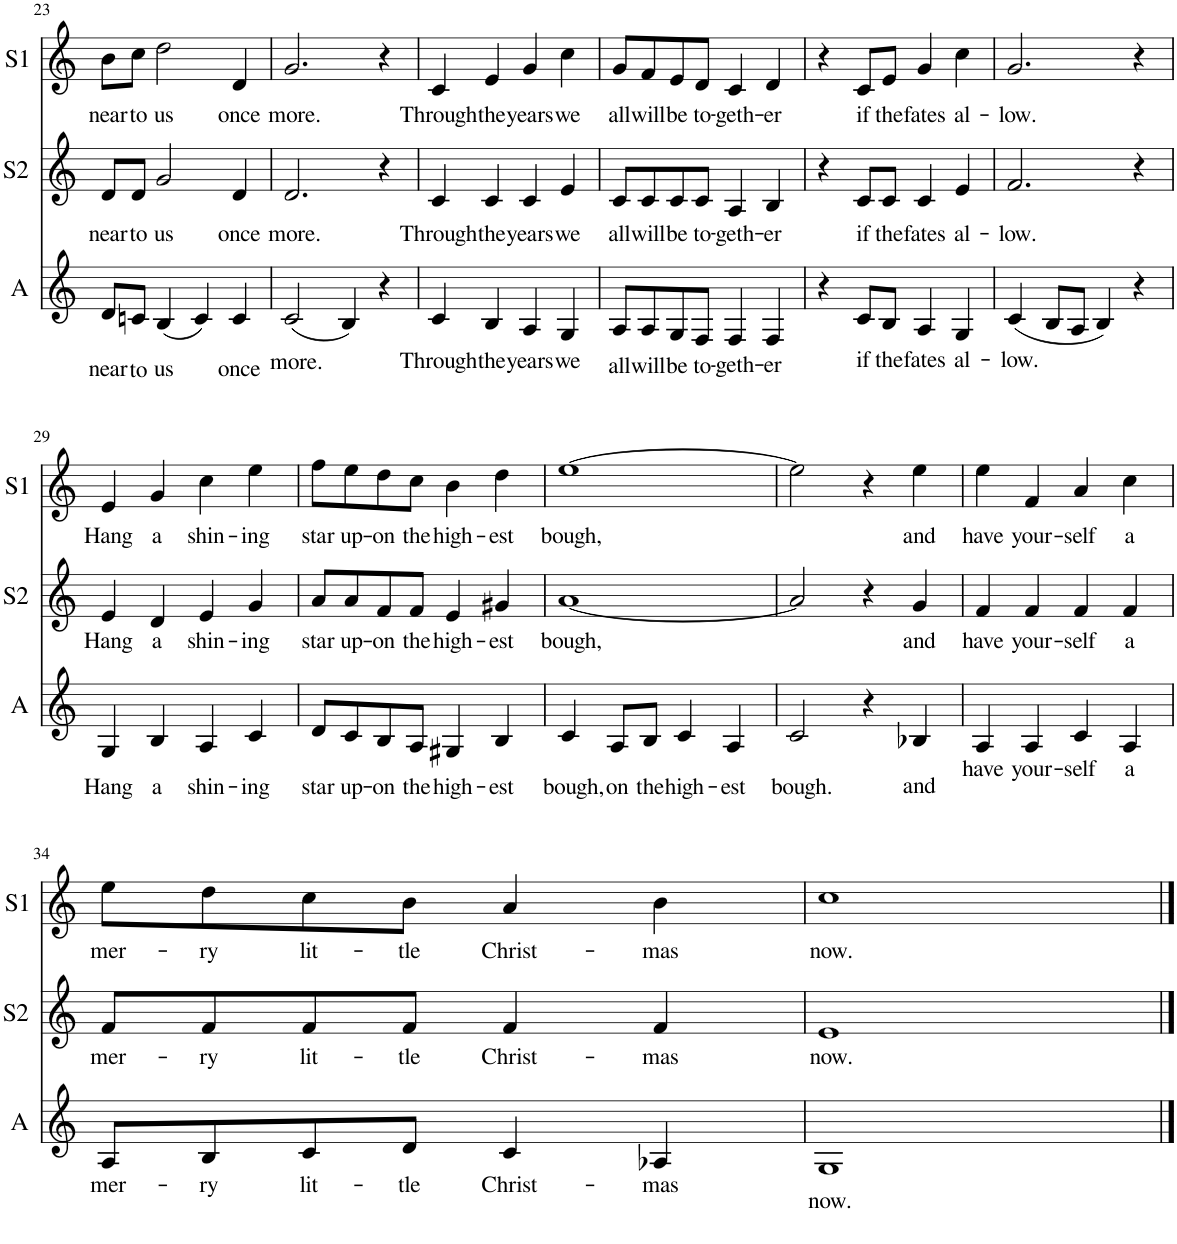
**kern	**text	**kern	**text	**kern	**text
*part3	*part3	*part2	*part2	*part1	*part1
*staff3	*staff3	*staff2	*staff2	*staff1	*staff1
*I"A	*	*I"S2	*	*I"S1	*
*I'A	*	*I'S2	*	*I'S1	*
!!LO:PB:g=z
*clefG2	*	*clefG2	*	*clefG2	*
*k[]	*	*k[]	*	*k[]	*
*M4/4	*	*M4/4	*	*M4/4	*
=23	=23	=23	=23	=23	=23
!	!LO:LY:b	!	!LO:LY:b	!	!LO:LY:b
8d/L	near	8d/L	near	8b\L	near
!	!LO:LY:b	!	!LO:LY:b	!	!LO:LY:b
8cn/J	to	8d/J	to	8cc\J	to
!	!LO:LY:b	!	!LO:LY:b	!	!LO:LY:b
(4B/	us	2g/	us	2dd\	us
4c/)	.	.	.	.	.
!	!LO:LY:b	!	!LO:LY:b	!	!LO:LY:b
4c/	once	4d/	once	4d/	once
=24	=24	=24	=24	=24	=24
!	!LO:LY:b	!	!LO:LY:b	!	!LO:LY:b
(2c/	more.	2.d/	more.	2.g/	more.
4B/)	.	.	.	.	.
4r	.	4r	.	4r	.
=25	=25	=25	=25	=25	=25
!	!LO:LY:b	!	!LO:LY:b	!	!LO:LY:b
4c/	Through	4c/	Through	4c/	Through
!	!LO:LY:b	!	!LO:LY:b	!	!LO:LY:b
4B/	the	4c/	the	4e/	the
!	!LO:LY:b	!	!LO:LY:b	!	!LO:LY:b
4A/	years	4c/	years	4g/	years
!	!LO:LY:b	!	!LO:LY:b	!	!LO:LY:b
4G/	we	4e/	we	4cc\	we
=26	=26	=26	=26	=26	=26
!	!LO:LY:b	!	!LO:LY:b	!	!LO:LY:b
8A/L	all	8c/L	all	8g/L	all
!	!LO:LY:b	!	!LO:LY:b	!	!LO:LY:b
8A/	will	8c/	will	8f/	will
!	!LO:LY:b	!	!LO:LY:b	!	!LO:LY:b
8G/	be	8c/	be	8e/	be
!	!LO:LY:b	!	!LO:LY:b	!	!LO:LY:b
8F/J	to-	8c/J	to-	8d/J	to-
!	!LO:LY:b	!	!LO:LY:b	!	!LO:LY:b
4F/	-geth-	4A/	-geth-	4c/	-geth-
!	!LO:LY:b	!	!LO:LY:b	!	!LO:LY:b
4F/	-er	4B/	-er	4d/	-er
=27	=27	=27	=27	=27	=27
4r	.	4r	.	4r	.
!	!LO:LY:b	!	!LO:LY:b	!	!LO:LY:b
8c/L	if	8c/L	if	8c/L	if
!	!LO:LY:b	!	!LO:LY:b	!	!LO:LY:b
8B/J	the	8c/J	the	8e/J	the
!	!LO:LY:b	!	!LO:LY:b	!	!LO:LY:b
4A/	fates	4c/	fates	4g/	fates
!	!LO:LY:b	!	!LO:LY:b	!	!LO:LY:b
4G/	al-	4e/	al-	4cc\	al-
=28	=28	=28	=28	=28	=28
!	!LO:LY:b	!	!LO:LY:b	!	!LO:LY:b
(4c/	-low.	2.f/	-low.	2.g/	-low.
8B/L	.	.	.	.	.
8A/J	.	.	.	.	.
4B/)	.	.	.	.	.
4r	.	4r	.	4r	.
!!LO:LB:g=z
=29	=29	=29	=29	=29	=29
!	!LO:LY:b	!	!LO:LY:b	!	!LO:LY:b
4G/	Hang	4e/	Hang	4e/	Hang
!	!LO:LY:b	!	!LO:LY:b	!	!LO:LY:b
4B/	a	4d/	a	4g/	a
!	!LO:LY:b	!	!LO:LY:b	!	!LO:LY:b
4A/	shin-	4e/	shin-	4cc\	shin-
!	!LO:LY:b	!	!LO:LY:b	!	!LO:LY:b
4c/	-ing	4g/	-ing	4ee\	-ing
=30	=30	=30	=30	=30	=30
!	!LO:LY:b	!	!LO:LY:b	!	!LO:LY:b
8d/L	star	8a/L	star	8ff\L	star
!	!LO:LY:b	!	!LO:LY:b	!	!LO:LY:b
8c/	up-	8a/	up-	8ee\	up-
!	!LO:LY:b	!	!LO:LY:b	!	!LO:LY:b
8B/	-on	8f/	-on	8dd\	-on
!	!LO:LY:b	!	!LO:LY:b	!	!LO:LY:b
8A/J	the	8f/J	the	8cc\J	the
!	!LO:LY:b	!	!LO:LY:b	!	!LO:LY:b
4G#X/	high-	4e/	high-	4b\	high-
!	!LO:LY:b	!	!LO:LY:b	!	!LO:LY:b
4B/	-est	4g#X/	-est	4dd\	-est
=31	=31	=31	=31	=31	=31
!	!LO:LY:b	!	!LO:LY:b	!	!LO:LY:b
4c/	bough,	[1a	bough,	[1ee	bough,
!	!LO:LY:b	!	!	!	!
8A/L	on	.	.	.	.
!	!LO:LY:b	!	!	!	!
8B/J	the	.	.	.	.
!	!LO:LY:b	!	!	!	!
4c/	high-	.	.	.	.
!	!LO:LY:b	!	!	!	!
4A/	-est	.	.	.	.
=32	=32	=32	=32	=32	=32
!	!LO:LY:b	!	!	!	!
2c/	bough.	2a/]	.	2ee\]	.
4r	.	4r	.	4r	.
!	!LO:LY:b	!	!LO:LY:b	!	!LO:LY:b
4B-X/	and	4g/	and	4ee\	and
=33	=33	=33	=33	=33	=33
!	!LO:LY:b	!	!LO:LY:b	!	!LO:LY:b
4A/	have	4f/	have	4ee\	have
!	!LO:LY:b	!	!LO:LY:b	!	!LO:LY:b
4A/	your-	4f/	your-	4f/	your-
!	!LO:LY:b	!	!LO:LY:b	!	!LO:LY:b
4c/	-self	4f/	-self	4a/	-self
!	!LO:LY:b	!	!LO:LY:b	!	!LO:LY:b
4A/	a	4f/	a	4cc\	a
!!LO:LB:g=z
=34	=34	=34	=34	=34	=34
!	!LO:LY:b	!	!LO:LY:b	!	!LO:LY:b
8A/L	mer-	8f/L	mer-	8ee\L	mer-
!	!LO:LY:b	!	!LO:LY:b	!	!LO:LY:b
8B/	-ry	8f/	-ry	8dd\	-ry
!	!LO:LY:b	!	!LO:LY:b	!	!LO:LY:b
8c/	lit-	8f/	lit-	8cc\	lit-
!	!LO:LY:b	!	!LO:LY:b	!	!LO:LY:b
8d/J	-tle	8f/J	-tle	8b\J	-tle
!	!LO:LY:b	!	!LO:LY:b	!	!LO:LY:b
4c/	Christ-	4f/	Christ-	4a/	Christ-
!	!LO:LY:b	!	!LO:LY:b	!	!LO:LY:b
4A-X/	-mas	4f/	-mas	4b\	-mas
=35	=35	=35	=35	=35	=35
!	!LO:LY:b	!	!LO:LY:b	!	!LO:LY:b
1G	now.	1e	now.	1cc	now.
==	==	==	==	==	==
*-	*-	*-	*-	*-	*-
